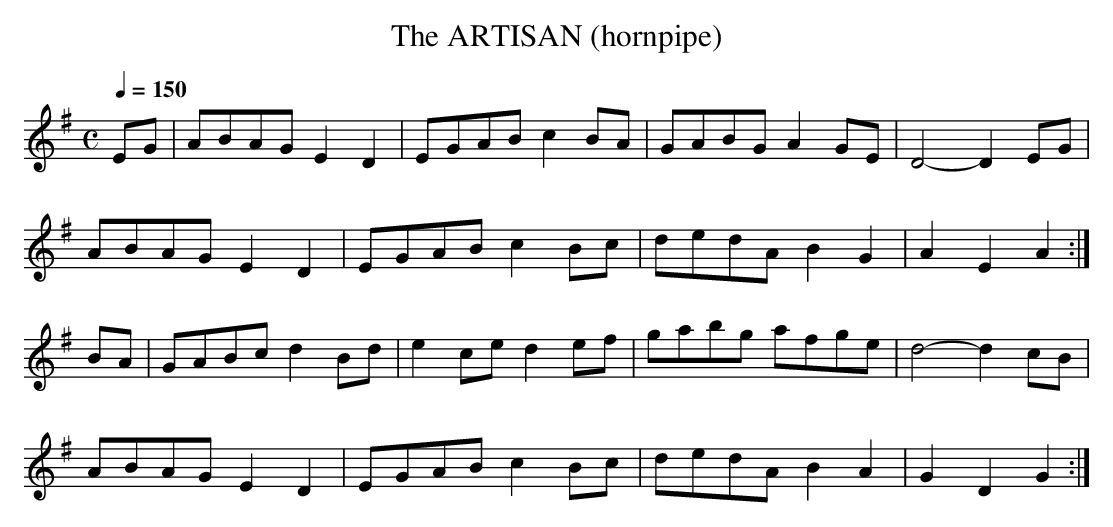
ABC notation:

X:1
T:ARTISAN (hornpipe), The
Q:1/4=150
M:C
L:1/8
K:G
EG|ABAG E2D2|EGAB c2BA|GABG A2GE|D4-D2EG|
ABAG E2D2|EGAB c2Bc|dedA B2G2|A2 E2 A2 :|
BA|GABc d2Bd|e2ce d2ef|gabg afge|d4-d2cB|
ABAG E2D2|EGAB c2Bc|dedA B2A2|G2 D2 G2:|
